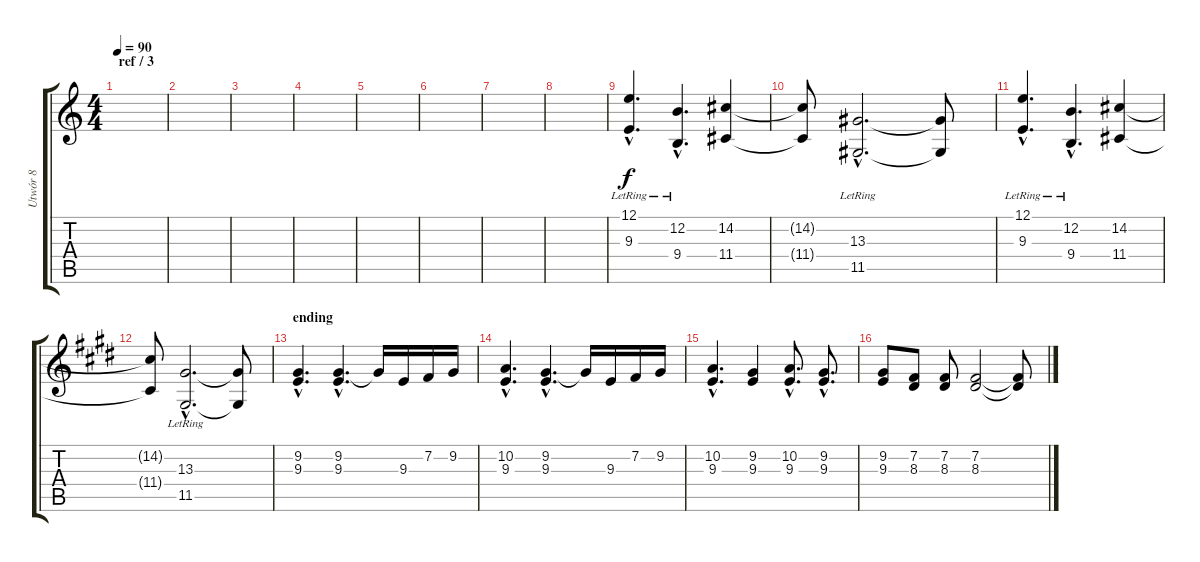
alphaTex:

\track ("Utwór 8" "Utwór 8") {instrument fx4atmosphere}
\staff {score tabs}
\tuning (E4 B3 G3 D3 A2 E2) {hide}
\ts (4 4)
\section ("" "ref / 3")
\tempo 90
\clef g2
\ks c
|
|
|
|
|
|
|
|
(12.1{hac lr} 9.3{hac}).4{d dy f} (12.2{hac lr} 9.4{hac}).4{d} (14.2 11.4).4 |
(14.2{t} 11.4{t}).8 (13.3{hac lr} 11.5{hac lr}).2{d} (13.3{t} 11.5{t}).8 |
(12.1{hac lr} 9.3{hac}).4{d} (12.2{hac lr} 9.4{hac}).4{d} (14.2 11.4).4 |
\ks e
(14.2{t} 11.4{t}).8 (13.3{hac lr} 11.5{hac lr}).2{d} (13.3{t} 11.5{t}).8 |
\section ("" "ending")
(9.2{hac} 9.3{hac}).4{d volume 16} (9.2{hac} 9.3{hac}).4{d} 9.2{t}.16 9.3.16 7.2.16 9.2.16 |
(10.2{hac} 9.3{hac}).4{d} (9.2{hac} 9.3{hac}).4{d} 9.2{t}.16 9.3.16 7.2.16 9.2.16 |
(10.2{hac} 9.3{hac}).4{d} (9.2 9.3).4 (10.2{hac} 9.3{hac}).8{d} (9.2{hac} 9.3{hac}).8{d} |
(9.2 9.3).8 (7.2 8.3).8 (7.2 8.3).8 (7.2 8.3).2 (7.2{t} 8.3{t}).8
